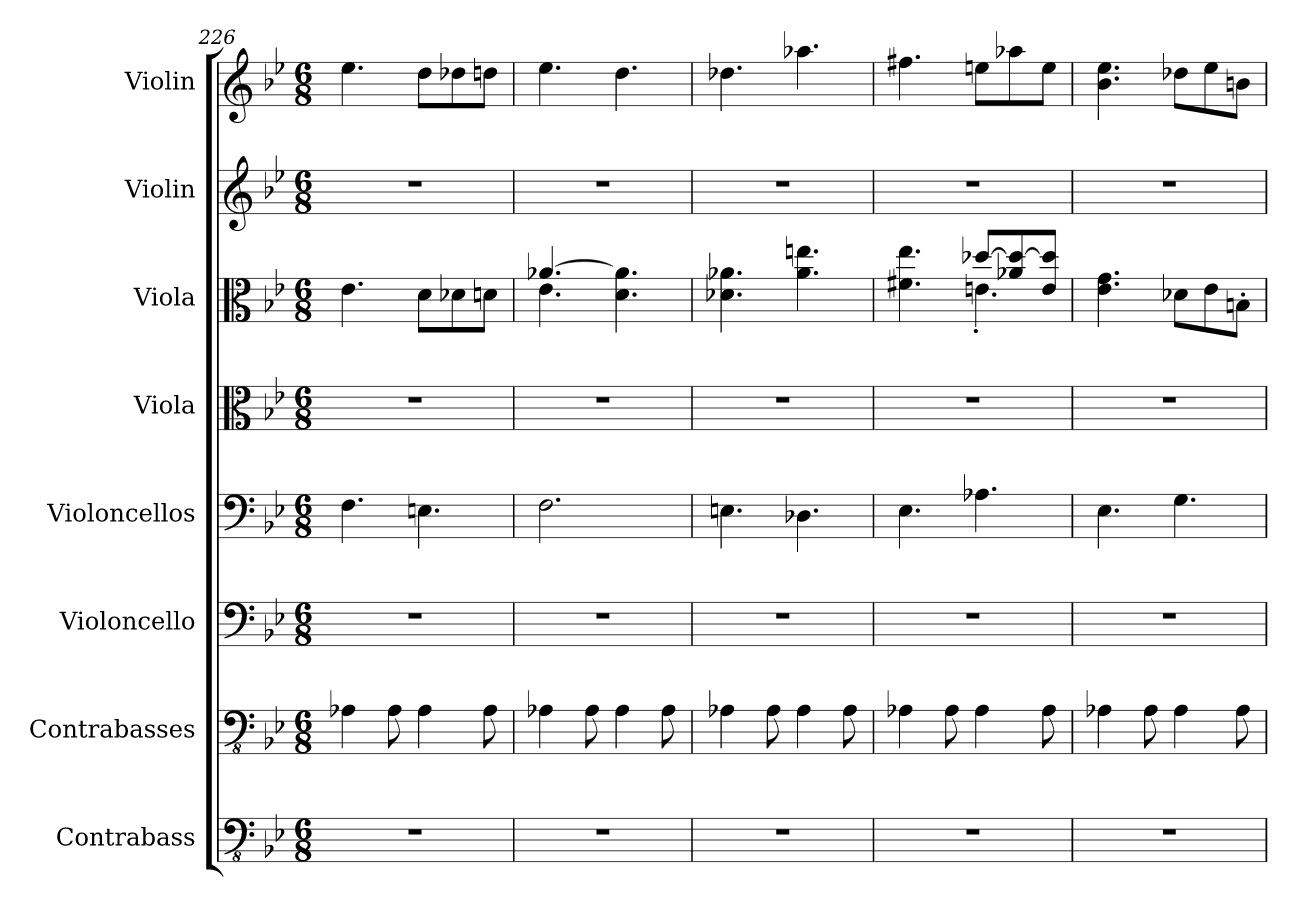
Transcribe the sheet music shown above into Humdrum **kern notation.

**kern	**kern	**kern	**kern	**kern	**kern	**kern	**kern
*part8	*part7	*part6	*part5	*part4	*part3	*part2	*part1
*staff8	*staff7	*staff6	*staff5	*staff4	*staff3	*staff2	*staff1
*I"Contrabass	*I"Contrabasses	*I"Violoncello	*I"Violoncellos	*I"Viola	*I"Viola	*I"Violin	*I"Violin
*I'Cb.	*I'Cbs.	*I'Vc.	*I'Vcs.	*I'Vla.	*I'Vla.	*I'Vln.	*I'Vln.
*clefFv4	*clefFv4	*clefF4	*clefF4	*clefC3	*clefC3	*clefG2	*clefG2
*ITrd7c12	*	*	*	*	*	*	*
*k[b-e-]	*k[b-e-]	*k[b-e-]	*k[b-e-]	*k[b-e-]	*k[b-e-]	*k[b-e-]	*k[b-e-]
*M6/8	*M6/8	*M6/8	*M6/8	*M6/8	*M6/8	*M6/8	*M6/8
=226	=226	=226	=226	=226	=226	=226	=226
2.r	4AA-X\	2.r	4.F\	2.r	4.e-\	2.r	4.ee-\
.	8AA-\	.	.	.	.	.	.
.	4AA-\	.	4.En\	.	8d\L	.	8dd\L
.	.	.	.	.	8d-X\	.	8dd-X\
.	8AA-\	.	.	.	8dn\J	.	8ddn\J
!!LO:PB:g=z
=227	=227	=227	=227	=227	=227	=227	=227
*	*	*	*	*	*^	*	*
2.r	4AA-X\	2.r	2.F\	2.r	[4.a-X/	4.e-\	2.r	4.ee-\
.	8AA-\	.	.	.	.	.	.	.
.	4AA-\	.	.	.	4.d\ 4.a-\]	4.ryy	.	4.dd\
.	8AA-\	.	.	.	.	.	.	.
*	*	*	*	*	*v	*v	*	*
=228	=228	=228	=228	=228	=228	=228	=228
2.r	4AA-X\	2.r	4.En\	2.r	4.d-X\ 4.a-X\	2.r	4.dd-X\
.	8AA-\	.	.	.	.	.	.
.	4AA-\	.	4.D-X\	.	4.a-\ 4.een\	.	4.aa-X\
.	8AA-\	.	.	.	.	.	.
=229	=229	=229	=229	=229	=229	=229	=229
*	*	*	*	*	*^	*	*
2.r	4AA-X\	2.r	4.E-\	2.r	4.f#X\ 4.ee-\	4.ryy	2.r	4.ff#X\
.	8AA-\	.	.	.	.	.	.	.
.	4AA-\	.	4.A-X\	.	[8dd-X/L	4.en'\	.	8een\L
.	.	.	.	.	8a-X/ 8dd-/_	.	.	8aa-X\
.	8AA-\	.	.	.	8e/ 8dd-/]J	.	.	8ee\J
*	*	*	*	*	*v	*v	*	*
!!LO:PB:g=z
=230	=230	=230	=230	=230	=230	=230	=230
2.r	4AA-X\	2.r	4.E-\	2.r	4.e-\ 4.g\	2.r	4.b-\ 4.ee-\
.	8AA-\	.	.	.	.	.	.
.	4AA-\	.	4.G\	.	8d-X\L	.	8dd-X\L
.	.	.	.	.	8e-\	.	8ee-\
.	8AA-\	.	.	.	8Bn'\J	.	8bn\J
=	=	=	=	=	=	=	=
*-	*-	*-	*-	*-	*-	*-	*-
